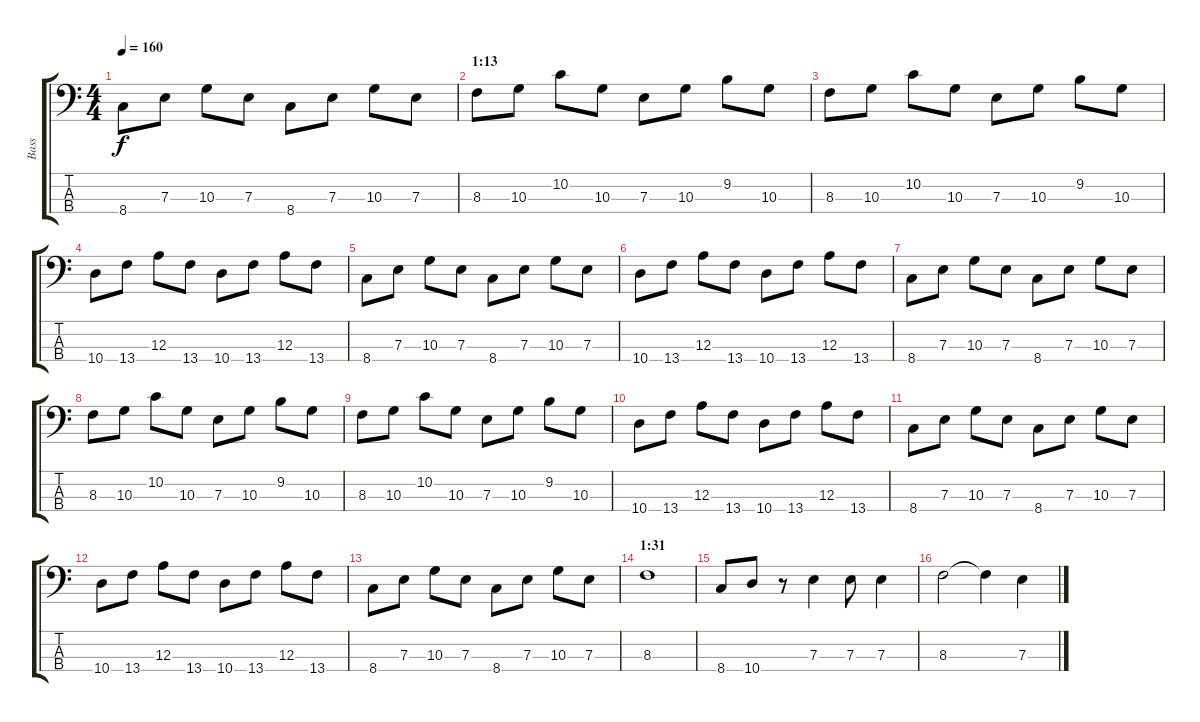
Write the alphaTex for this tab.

\track ("Bass" "Bass") {instrument synthbass2}
\staff {score tabs}
\tuning (G2 D2 A1 E1) {hide}
\ts (4 4)
\tempo 160
\clef f4
\ks c
8.4.8{dy f} 7.3.8 10.3.8 7.3.8 8.4.8 7.3.8 10.3.8 7.3.8 |
\section ("" "1:13")
8.3.8 10.3.8 10.2.8 10.3.8 7.3.8 10.3.8 9.2.8 10.3.8 |
8.3.8 10.3.8 10.2.8 10.3.8 7.3.8 10.3.8 9.2.8 10.3.8 |
10.4.8 13.4.8 12.3.8 13.4.8 10.4.8 13.4.8 12.3.8 13.4.8 |
8.4.8 7.3.8 10.3.8 7.3.8 8.4.8 7.3.8 10.3.8 7.3.8 |
10.4.8 13.4.8 12.3.8 13.4.8 10.4.8 13.4.8 12.3.8 13.4.8 |
8.4.8 7.3.8 10.3.8 7.3.8 8.4.8 7.3.8 10.3.8 7.3.8 |
8.3.8 10.3.8 10.2.8 10.3.8 7.3.8 10.3.8 9.2.8 10.3.8 |
8.3.8 10.3.8 10.2.8 10.3.8 7.3.8 10.3.8 9.2.8 10.3.8 |
10.4.8 13.4.8 12.3.8 13.4.8 10.4.8 13.4.8 12.3.8 13.4.8 |
8.4.8 7.3.8 10.3.8 7.3.8 8.4.8 7.3.8 10.3.8 7.3.8 |
10.4.8 13.4.8 12.3.8 13.4.8 10.4.8 13.4.8 12.3.8 13.4.8 |
8.4.8 7.3.8 10.3.8 7.3.8 8.4.8 7.3.8 10.3.8 7.3.8 |
\section ("" "1:31")
8.3.1 |
8.4.8 10.4.8 r.8 7.3.4 7.3.8 7.3.4 |
8.3.2 8.3{t}.4 7.3.4
